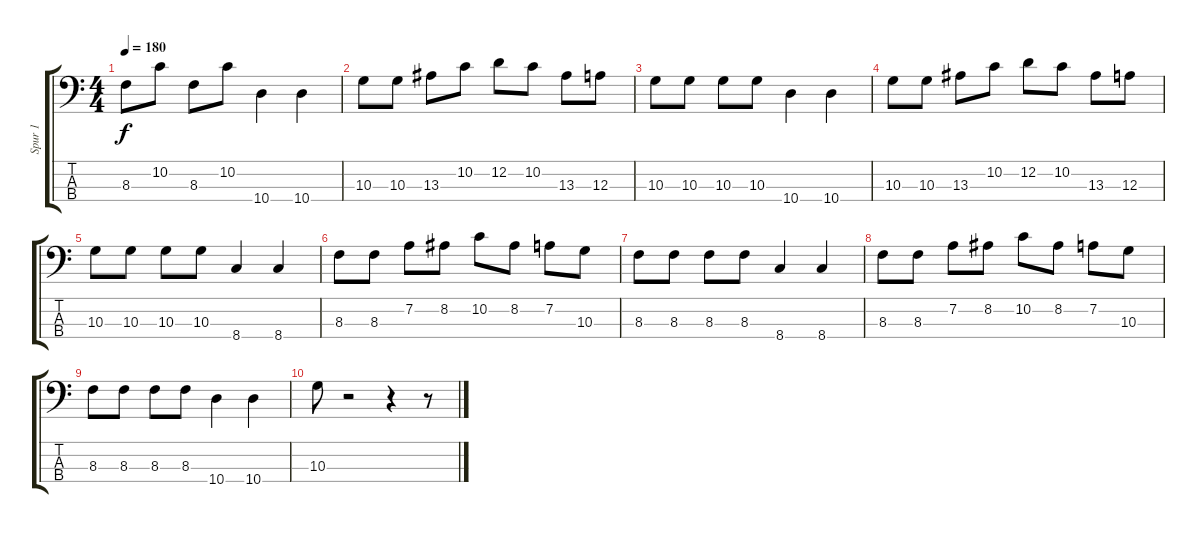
\track ("Spur 1" "Spur 1") {instrument electricbasspick}
\staff {score tabs}
\tuning (G2 D2 A1 E1) {hide}
\ts (4 4)
\tempo 180
\clef f4
\ks c
8.3.8{dy f} 10.2.8 8.3.8 10.2.8 10.4.4 10.4.4 |
10.3.8 10.3.8 13.3.8 10.2.8 12.2.8 10.2.8 13.3.8 12.3.8 |
10.3.8 10.3.8 10.3.8 10.3.8 10.4.4 10.4.4 |
10.3.8 10.3.8 13.3.8 10.2.8 12.2.8 10.2.8 13.3.8 12.3.8 |
10.3.8 10.3.8 10.3.8 10.3.8 8.4.4 8.4.4 |
8.3.8 8.3.8 7.2.8 8.2.8 10.2.8 8.2.8 7.2.8 10.3.8 |
8.3.8 8.3.8 8.3.8 8.3.8 8.4.4 8.4.4 |
8.3.8 8.3.8 7.2.8 8.2.8 10.2.8 8.2.8 7.2.8 10.3.8 |
8.3.8 8.3.8 8.3.8 8.3.8 10.4.4 10.4.4 |
10.3.8 r.2 r.4 r.8
